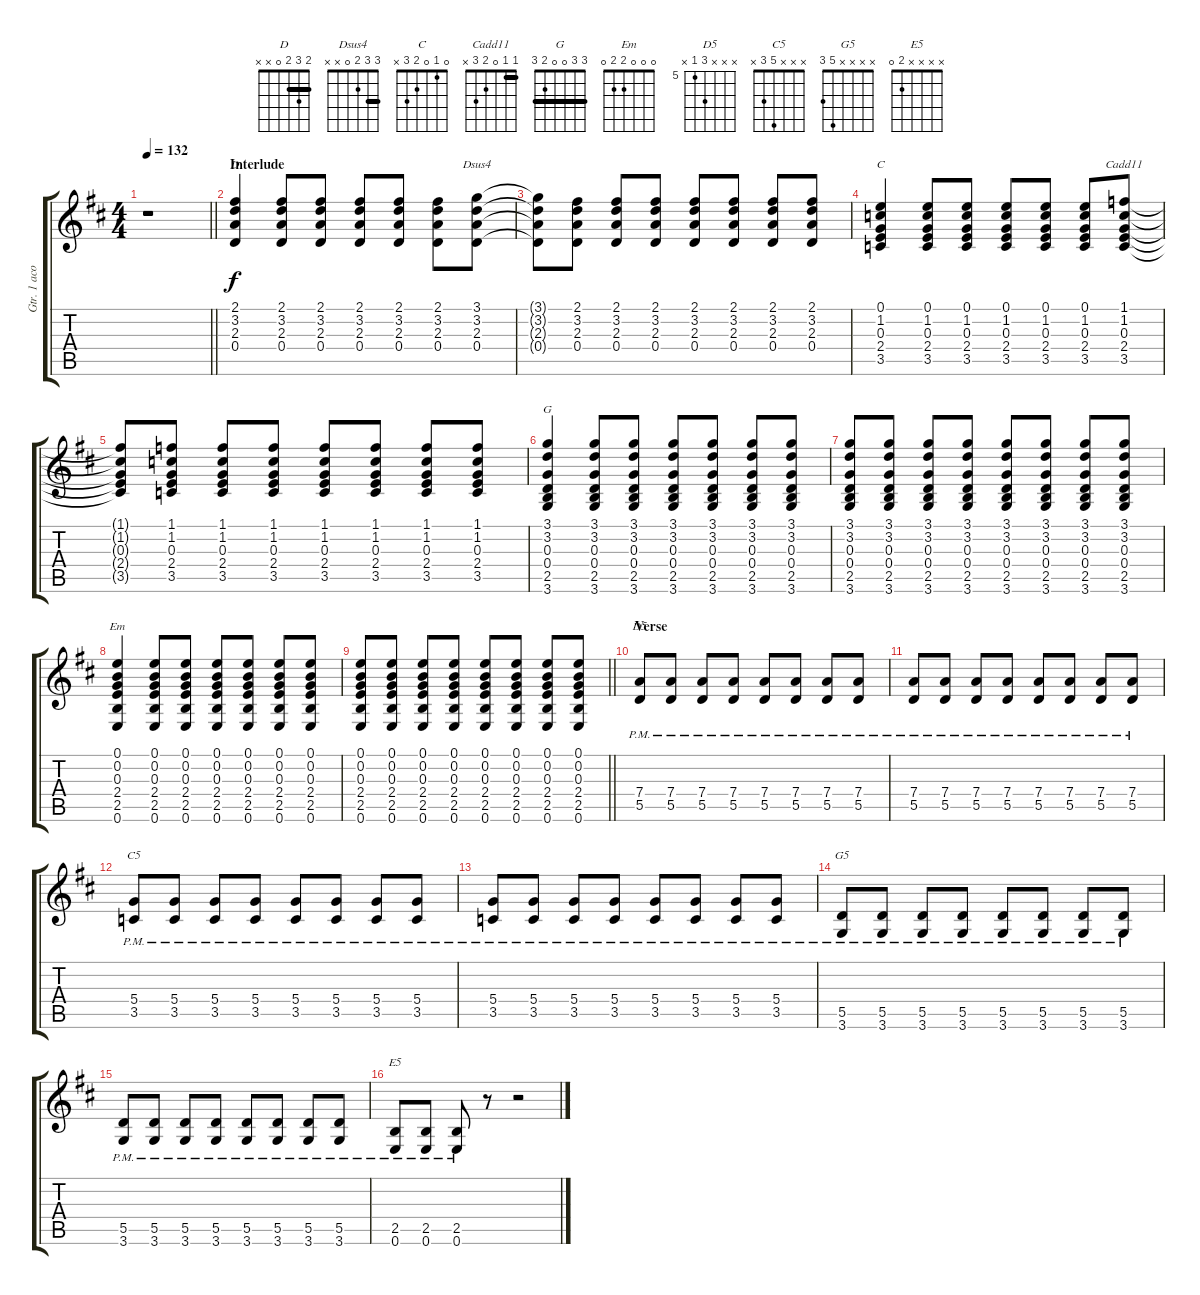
\track ("Gtr. 1 acoustic w/dist." "Gtr. 1 aco") {instrument overdrivenguitar}
\staff {score tabs}
\tuning (E4 B3 G3 D3 A2 E2) {hide}
\chord ("D" 2 3 2 0 x x) {barre 2}
\chord ("Dsus4" 3 3 2 0 x x) {barre 3}
\chord ("C" 0 1 0 2 3 x)
\chord ("Cadd11" 1 1 0 2 3 x) {barre 1}
\chord ("G" 3 3 0 0 2 3) {barre 3}
\chord ("Em" 0 0 0 2 2 0)
\chord ("D5" x x x 7 5 x) {firstfret 5}
\chord ("C5" x x x 5 3 x)
\chord ("G5" x x x x 5 3)
\chord ("E5" x x x x 2 0)
\ts (4 4)
\tempo 132
\clef g2
\barLineRight lightlight
\ks d
r.1{dy f} |
\section ("" "Interlude")
(2.1 3.2 2.3 0.4).4{ch "D"} (2.1 3.2 2.3 0.4).8 (2.1 3.2 2.3 0.4).8 (2.1 3.2 2.3 0.4).8 (2.1 3.2 2.3 0.4).8 (2.1 3.2 2.3 0.4).8 (3.1 3.2 2.3 0.4).8{ch "Dsus4"} |
(3.1{t} 3.2{t} 2.3{t} 0.4{t}).8 (2.1 3.2 2.3 0.4).8 (2.1 3.2 2.3 0.4).8 (2.1 3.2 2.3 0.4).8 (2.1 3.2 2.3 0.4).8 (2.1 3.2 2.3 0.4).8 (2.1 3.2 2.3 0.4).8 (2.1 3.2 2.3 0.4).8 |
(0.1 1.2 0.3 2.4 3.5).4{ch "C"} (0.1 1.2 0.3 2.4 3.5).8 (0.1 1.2 0.3 2.4 3.5).8 (0.1 1.2 0.3 2.4 3.5).8 (0.1 1.2 0.3 2.4 3.5).8 (0.1 1.2 0.3 2.4 3.5).8 (1.1 1.2 0.3 2.4 3.5).8{ch "Cadd11"} |
(1.1{t} 1.2{t} 0.3{t} 2.4{t} 3.5{t}).8 (1.1 1.2 0.3 2.4 3.5).8 (1.1 1.2 0.3 2.4 3.5).8 (1.1 1.2 0.3 2.4 3.5).8 (1.1 1.2 0.3 2.4 3.5).8 (1.1 1.2 0.3 2.4 3.5).8 (1.1 1.2 0.3 2.4 3.5).8 (1.1 1.2 0.3 2.4 3.5).8 |
(3.1 3.2 0.3 0.4 2.5 3.6).4{ch "G"} (3.1 3.2 0.3 0.4 2.5 3.6).8 (3.1 3.2 0.3 0.4 2.5 3.6).8 (3.1 3.2 0.3 0.4 2.5 3.6).8 (3.1 3.2 0.3 0.4 2.5 3.6).8 (3.1 3.2 0.3 0.4 2.5 3.6).8 (3.1 3.2 0.3 0.4 2.5 3.6).8 |
(3.1 3.2 0.3 0.4 2.5 3.6).8 (3.1 3.2 0.3 0.4 2.5 3.6).8 (3.1 3.2 0.3 0.4 2.5 3.6).8 (3.1 3.2 0.3 0.4 2.5 3.6).8 (3.1 3.2 0.3 0.4 2.5 3.6).8 (3.1 3.2 0.3 0.4 2.5 3.6).8 (3.1 3.2 0.3 0.4 2.5 3.6).8 (3.1 3.2 0.3 0.4 2.5 3.6).8 |
(0.1 0.2 0.3 2.4 2.5 0.6).4{ch "Em"} (0.1 0.2 0.3 2.4 2.5 0.6).8 (0.1 0.2 0.3 2.4 2.5 0.6).8 (0.1 0.2 0.3 2.4 2.5 0.6).8 (0.1 0.2 0.3 2.4 2.5 0.6).8 (0.1 0.2 0.3 2.4 2.5 0.6).8 (0.1 0.2 0.3 2.4 2.5 0.6).8 |
\barLineRight lightlight
(0.1 0.2 0.3 2.4 2.5 0.6).8 (0.1 0.2 0.3 2.4 2.5 0.6).8 (0.1 0.2 0.3 2.4 2.5 0.6).8 (0.1 0.2 0.3 2.4 2.5 0.6).8 (0.1 0.2 0.3 2.4 2.5 0.6).8 (0.1 0.2 0.3 2.4 2.5 0.6).8 (0.1 0.2 0.3 2.4 2.5 0.6).8 (0.1 0.2 0.3 2.4 2.5 0.6).8 |
\section ("" "Verse")
(7.4{pm} 5.5{pm}).8{ch "D5"} (7.4{pm} 5.5{pm}).8 (7.4{pm} 5.5{pm}).8 (7.4{pm} 5.5{pm}).8 (7.4{pm} 5.5{pm}).8 (7.4{pm} 5.5{pm}).8 (7.4{pm} 5.5{pm}).8 (7.4{pm} 5.5{pm}).8 |
(7.4{pm} 5.5{pm}).8 (7.4{pm} 5.5{pm}).8 (7.4{pm} 5.5{pm}).8 (7.4{pm} 5.5{pm}).8 (7.4{pm} 5.5{pm}).8 (7.4{pm} 5.5{pm}).8 (7.4{pm} 5.5{pm}).8 (7.4{pm} 5.5{pm}).8 |
(5.4{pm} 3.5{pm}).8{ch "C5"} (5.4{pm} 3.5{pm}).8 (5.4{pm} 3.5{pm}).8 (5.4{pm} 3.5{pm}).8 (5.4{pm} 3.5{pm}).8 (5.4{pm} 3.5{pm}).8 (5.4{pm} 3.5{pm}).8 (5.4{pm} 3.5{pm}).8 |
(5.4{pm} 3.5{pm}).8 (5.4{pm} 3.5{pm}).8 (5.4{pm} 3.5{pm}).8 (5.4{pm} 3.5{pm}).8 (5.4{pm} 3.5{pm}).8 (5.4{pm} 3.5{pm}).8 (5.4{pm} 3.5{pm}).8 (5.4{pm} 3.5{pm}).8 |
(5.5{pm} 3.6{pm}).8{ch "G5"} (5.5{pm} 3.6{pm}).8 (5.5{pm} 3.6{pm}).8 (5.5{pm} 3.6{pm}).8 (5.5{pm} 3.6{pm}).8 (5.5{pm} 3.6{pm}).8 (5.5{pm} 3.6{pm}).8 (5.5{pm} 3.6{pm}).8 |
(5.5{pm} 3.6{pm}).8 (5.5{pm} 3.6{pm}).8 (5.5{pm} 3.6{pm}).8 (5.5{pm} 3.6{pm}).8 (5.5{pm} 3.6{pm}).8 (5.5{pm} 3.6{pm}).8 (5.5{pm} 3.6{pm}).8 (5.5{pm} 3.6{pm}).8 |
(2.5{pm} 0.6{pm}).8{ch "E5"} (2.5{pm} 0.6{pm}).8 (2.5{pm} 0.6{pm}).8 r.8 r.2
